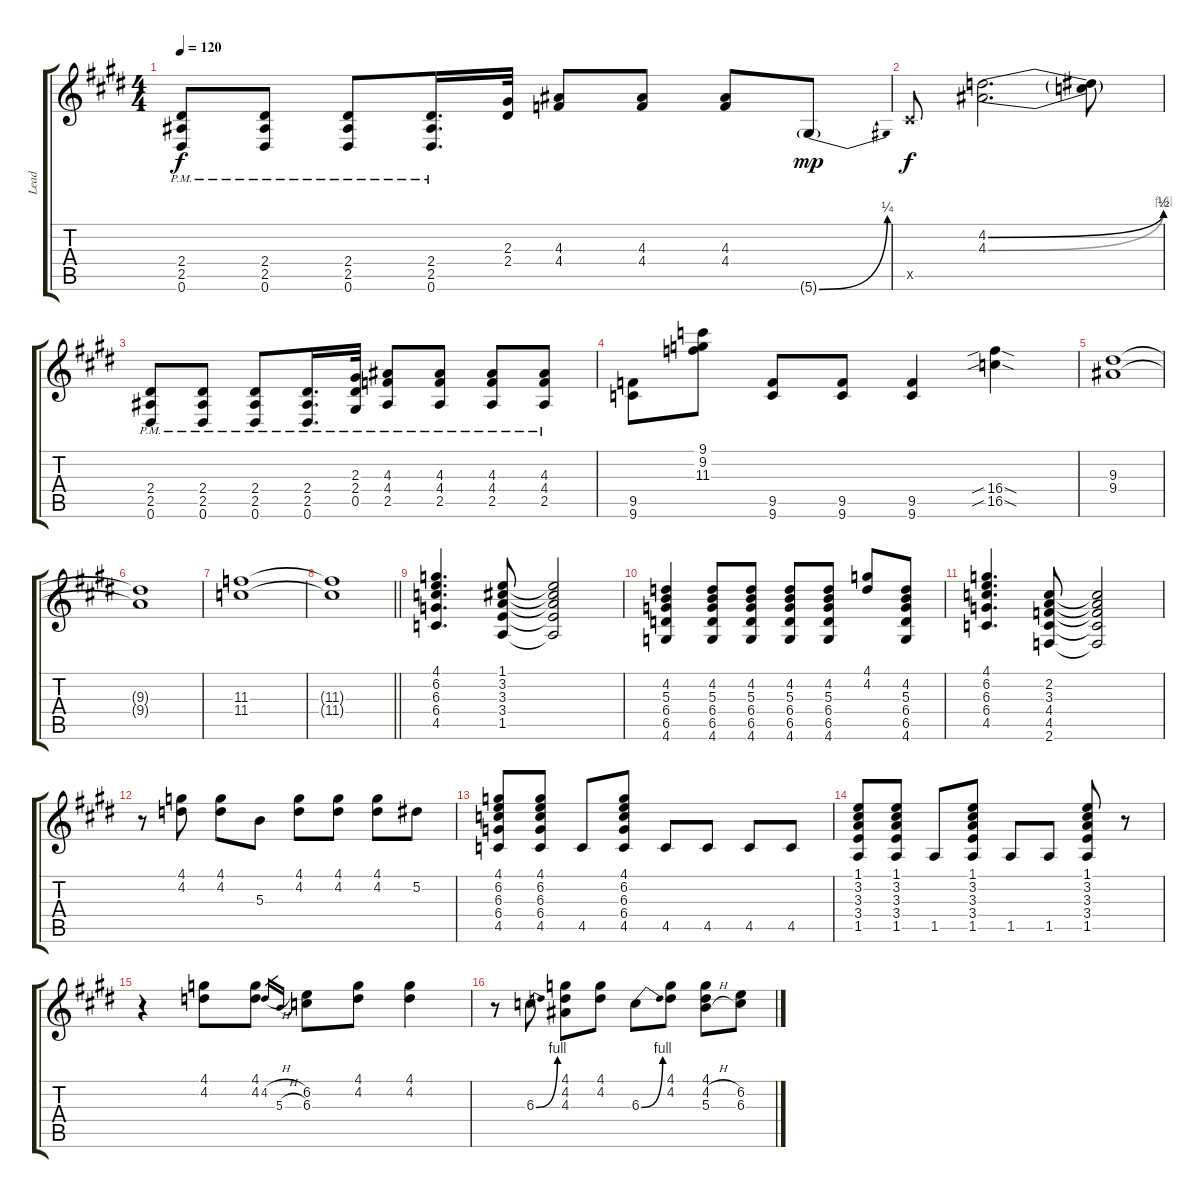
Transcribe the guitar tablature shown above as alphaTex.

\track ("Lead" "Lead") {instrument distortionguitar}
\staff {score tabs}
\tuning (Eb4 Bb3 Gb3 Db3 Ab2 Eb2) {hide}
\ts (4 4)
\tempo 120
\clef g2
\ks c#minor
(2.4{pm} 2.5{pm} 0.6{pm}).8{dy f} (2.4{pm} 2.5{pm} 0.6{pm}).8 (2.4{pm} 2.5{pm} 0.6{pm}).8 (2.4{pm} 2.5{pm} 0.6{pm}).16{d} (2.3 2.4).32 (4.3 4.4).8 (4.3 4.4).8 (4.3 4.4).8 5.6{be (bend 0 0 60 1) g}.8{dy mp} |
\ks e
5.5{x}.8{dy f} (4.2{be (bend 0 0 60 2)} 4.3{be (bend 0 0 60 4)}).2{d} (4.2{t} 4.3{t}).8 |
\ks c#minor
(2.4{pm} 2.5{pm} 0.6{pm}).8 (2.4{pm} 2.5{pm} 0.6{pm}).8 (2.4{pm} 2.5{pm} 0.6{pm}).8 (2.4{pm} 2.5{pm} 0.6{pm}).16{d} (2.3{pm} 2.4{pm} 0.5{pm}).32 (4.3{pm} 4.4{pm} 2.5{pm}).8 (4.3{pm} 4.4{pm} 2.5{pm}).8 (4.3{pm} 4.4{pm} 2.5{pm}).8 (4.3{pm} 4.4{pm} 2.5{pm}).8 |
\ks e
(9.5 9.6).8 (9.1 9.2 11.3).8 (9.5 9.6).8 (9.5 9.6).8 (9.5 9.6).4 (16.4{sib sod} 16.5{sib sod}).4 |
(9.3 9.4).1 |
(9.3{t} 9.4{t}).1 |
(11.3 11.4).1 |
\barLineRight lightlight
\ks c#minor
(11.3{t} 11.4{t}).1 |
\ks e
(4.1 6.2 6.3 6.4 4.5).4{d} (1.1 3.2 3.3 3.4 1.5).8 (1.1{t} 3.2{t} 3.3{t} 3.4{t} 1.5{t}).2 |
(4.2 5.3 6.4 6.5 4.6).4 (4.2 5.3 6.4 6.5 4.6).8 (4.2 5.3 6.4 6.5 4.6).8 (4.2 5.3 6.4 6.5 4.6).8 (4.2 5.3 6.4 6.5 4.6).8 (4.1 4.2).8 (4.2 5.3 6.4 6.5 4.6).8 |
(4.1 6.2 6.3 6.4 4.5).4{d} (2.2 3.3 4.4 4.5 2.6).8 (2.2{t} 3.3{t} 4.4{t} 4.5{t} 2.6{t}).2 |
r.8 (4.1 4.2).8 (4.1 4.2).8 5.3.8 (4.1 4.2).8 (4.1 4.2).8 (4.1 4.2).8 5.2.8 |
(4.1 6.2 6.3 6.4 4.5).8 (4.1 6.2 6.3 6.4 4.5).8 4.5.8 (4.1 6.2 6.3 6.4 4.5).8 4.5.8 4.5.8 4.5.8 4.5.8 |
(1.1 3.2 3.3 3.4 1.5).8 (1.1 3.2 3.3 3.4 1.5).8 1.5.8 (1.1 3.2 3.3 3.4 1.5).8 1.5.8 1.5.8 (1.1 3.2 3.3 3.4 1.5).8 r.8 |
r.4 (4.1 4.2).8 (4.1 4.2).8 4.2{h}.16{gr} 5.3{h}.16{gr} (6.2 6.3).8 (4.1 4.2).8 (4.1 4.2).4 |
r.8 6.3{be (bend 0 0 60 4)}.8 (4.1 4.2 4.3).8 (4.1 4.2).8 6.3{be (bend 0 0 60 4)}.8 (4.1 4.2).8 (4.1 4.2{h} 5.3{h}).8 (6.2 6.3).8
